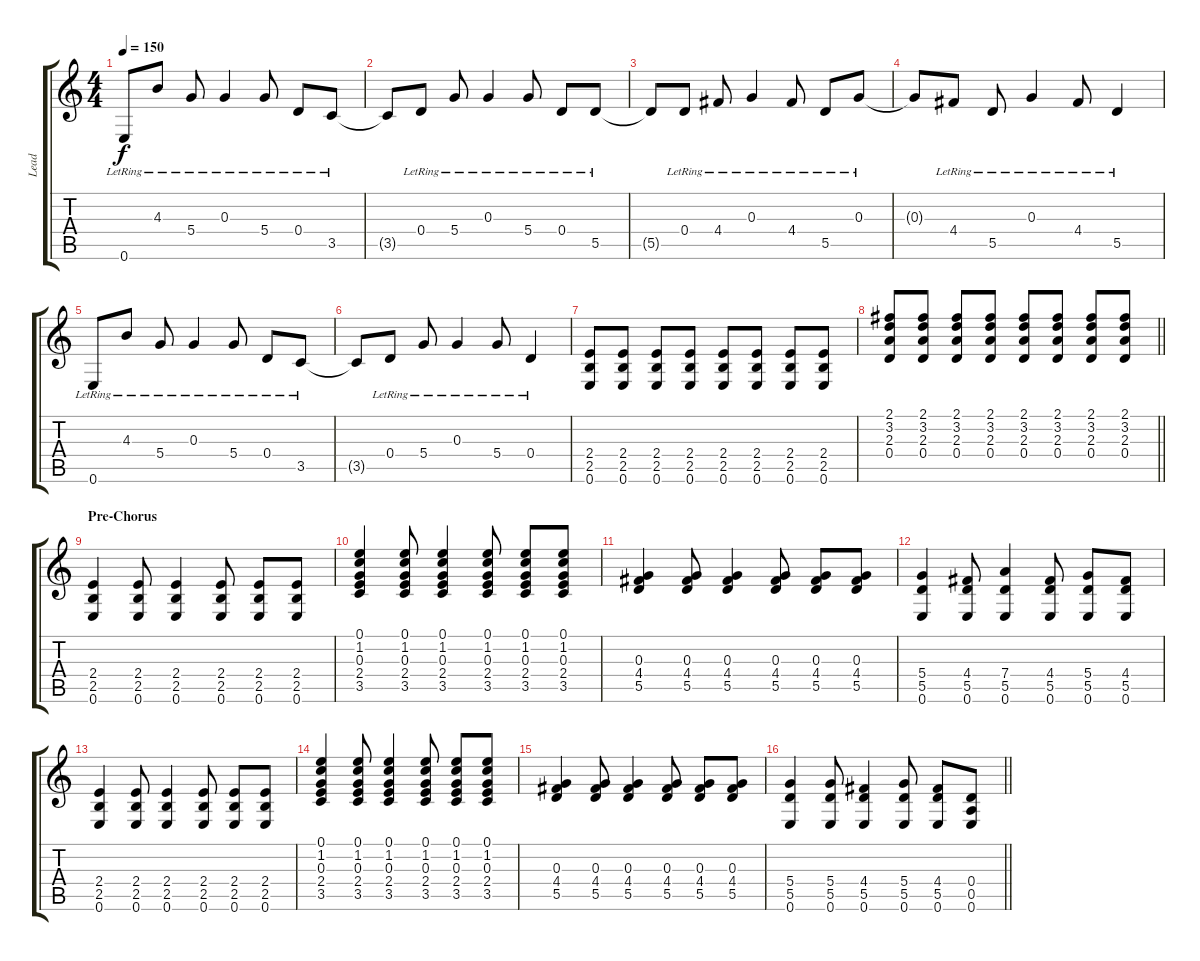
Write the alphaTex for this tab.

\track ("Lead" "Lead") {instrument acousticguitarsteel}
\staff {score tabs}
\tuning (E4 B3 G3 D3 A2 E2) {hide}
\ts (4 4)
\tempo 150
\clef g2
\ks c
0.6{lr}.8{dy f} 4.3{lr}.8 5.4{lr}.8 0.3{lr}.4 5.4{lr}.8 0.4{lr}.8 3.5{lr}.8 |
3.5{t}.8 0.4{lr}.8 5.4{lr}.8 0.3{lr}.4 5.4{lr}.8 0.4{lr}.8 5.5{lr}.8 |
5.5{t}.8 0.4{lr}.8 4.4{lr}.8 0.3{lr}.4 4.4{lr}.8 5.5{lr}.8 0.3{lr}.8 |
0.3{t}.8 4.4{lr}.8 5.5{lr}.8 0.3{lr}.4 4.4{lr}.8 5.5{lr}.4 |
0.6{lr}.8 4.3{lr}.8 5.4{lr}.8 0.3{lr}.4 5.4{lr}.8 0.4{lr}.8 3.5{lr}.8 |
3.5{t}.8 0.4{lr}.8 5.4{lr}.8 0.3{lr}.4 5.4{lr}.8 0.4{lr}.4 |
(2.4 2.5 0.6).8 (2.4 2.5 0.6).8 (2.4 2.5 0.6).8 (2.4 2.5 0.6).8 (2.4 2.5 0.6).8 (2.4 2.5 0.6).8 (2.4 2.5 0.6).8 (2.4 2.5 0.6).8 |
\barLineRight lightlight
(2.1 3.2 2.3 0.4).8 (2.1 3.2 2.3 0.4).8 (2.1 3.2 2.3 0.4).8 (2.1 3.2 2.3 0.4).8 (2.1 3.2 2.3 0.4).8 (2.1 3.2 2.3 0.4).8 (2.1 3.2 2.3 0.4).8 (2.1 3.2 2.3 0.4).8 |
\section ("" "Pre-Chorus")
(2.4 2.5 0.6).4 (2.4 2.5 0.6).8 (2.4 2.5 0.6).4 (2.4 2.5 0.6).8 (2.4 2.5 0.6).8 (2.4 2.5 0.6).8 |
(0.1 1.2 0.3 2.4 3.5).4 (0.1 1.2 0.3 2.4 3.5).8 (0.1 1.2 0.3 2.4 3.5).4 (0.1 1.2 0.3 2.4 3.5).8 (0.1 1.2 0.3 2.4 3.5).8 (0.1 1.2 0.3 2.4 3.5).8 |
(0.3 4.4 5.5).4 (0.3 4.4 5.5).8 (0.3 4.4 5.5).4 (0.3 4.4 5.5).8 (0.3 4.4 5.5).8 (0.3 4.4 5.5).8 |
(5.4 5.5 0.6).4 (4.4 5.5 0.6).8 (7.4 5.5 0.6).4 (4.4 5.5 0.6).8 (5.4 5.5 0.6).8 (4.4 5.5 0.6).8 |
(2.4 2.5 0.6).4 (2.4 2.5 0.6).8 (2.4 2.5 0.6).4 (2.4 2.5 0.6).8 (2.4 2.5 0.6).8 (2.4 2.5 0.6).8 |
(0.1 1.2 0.3 2.4 3.5).4 (0.1 1.2 0.3 2.4 3.5).8 (0.1 1.2 0.3 2.4 3.5).4 (0.1 1.2 0.3 2.4 3.5).8 (0.1 1.2 0.3 2.4 3.5).8 (0.1 1.2 0.3 2.4 3.5).8 |
(0.3 4.4 5.5).4 (0.3 4.4 5.5).8 (0.3 4.4 5.5).4 (0.3 4.4 5.5).8 (0.3 4.4 5.5).8 (0.3 4.4 5.5).8 |
\barLineRight lightlight
(5.4 5.5 0.6).4 (5.4 5.5 0.6).8 (4.4 5.5 0.6).4 (5.4 5.5 0.6).8 (4.4 5.5 0.6).8 (0.4 0.5 0.6).8
